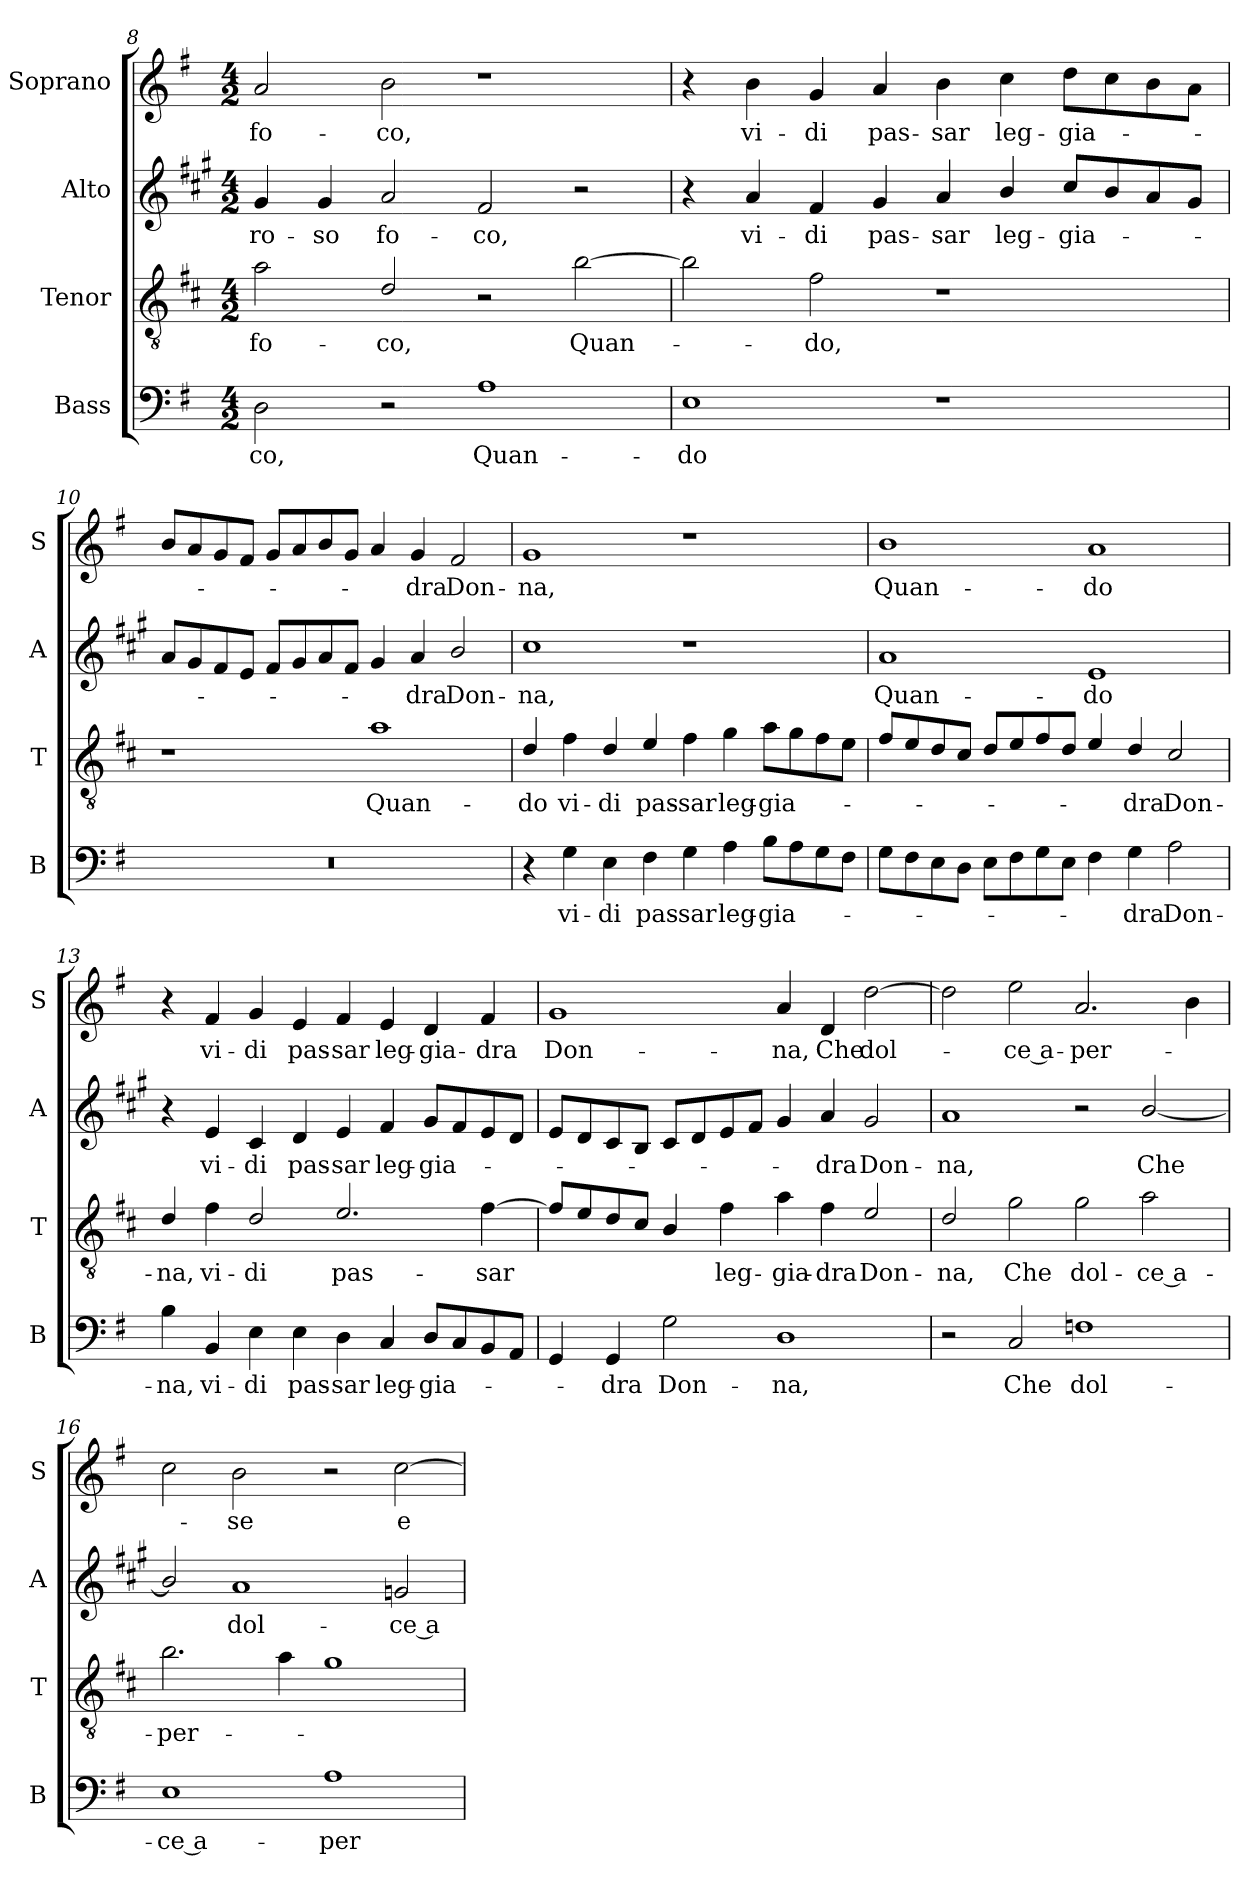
**kern	**text	**kern	**text	**kern	**text	**kern	**text
*part4	*part4	*part3	*part3	*part2	*part2	*part1	*part1
*staff4	*staff4	*staff3	*staff3	*staff2	*staff2	*staff1	*staff1
*I"Bass	*	*I"Tenor	*	*I"Alto	*	*I"Soprano	*
*I'B	*	*I'T	*	*I'A	*	*I'S	*
*clefF4	*	*clefGv2	*	*clefG2	*	*clefG2	*
*	*	*ITrd4c7	*	*ITrd1c2	*	*	*
*k[f#]	*	*k[f#]	*	*k[f#]	*	*k[f#]	*
*G:	*	*G:	*	*G:	*	*G:	*
*M4/2	*	*M4/2	*	*M4/2	*	*M4/2	*
=8	=8	=8	=8	=8	=8	=8	=8
!	!LO:LY:b	!	!LO:LY:b	!	!LO:LY:b	!	!LO:LY:b
2D\	-co,	2d\	fo-	4f#/	-ro-	2a/	fo-
!	!	!	!	!	!LO:LY:b	!	!
.	.	.	.	4f#/	-so	.	.
!	!	!	!LO:LY:b	!	!LO:LY:b	!	!LO:LY:b
2r	.	2G/	-co,	2g/	fo-	2b\	-co,
!	!LO:LY:b	!	!	!	!LO:LY:b	!	!
1A	Quan-	2r	.	2e/	-co,	1r	.
!	!	!	!LO:LY:b	!	!	!	!
.	.	[2e\	Quan-	2r	.	.	.
=9	=9	=9	=9	=9	=9	=9	=9
!	!LO:LY:b	!	!	!	!	!	!
1E	-do	2e\]	.	4r	.	4r	.
!	!	!	!	!	!LO:LY:b	!	!LO:LY:b
.	.	.	.	4g/	vi-	4b\	vi-
!	!	!	!LO:LY:b	!	!LO:LY:b	!	!LO:LY:b
.	.	2B\	-do,	4e/	-di	4g/	-di
!	!	!	!	!	!LO:LY:b	!	!LO:LY:b
.	.	.	.	4f#/	pas-	4a/	pas-
!	!	!	!	!	!LO:LY:b	!	!LO:LY:b
1r	.	1r	.	4g/	-sar	4b\	-sar
!	!	!	!	!	!LO:LY:b	!	!LO:LY:b
.	.	.	.	4a/	leg-	4cc\	leg-
!	!	!	!	!	!LO:LY:b	!	!LO:LY:b
.	.	.	.	8b/L	-gia-	8dd\L	-gia-
.	.	.	.	8a/	.	8cc\	.
.	.	.	.	8g/	.	8b\	.
.	.	.	.	8f#/J	.	8a\J	.
!!LO:PB:g=z
=10	=10	=10	=10	=10	=10	=10	=10
0r	.	1r	.	8g/L	.	8b/L	.
.	.	.	.	8f#/	.	8a/	.
.	.	.	.	8e/	.	8g/	.
.	.	.	.	8d/J	.	8f#/J	.
.	.	.	.	8e/L	.	8g/L	.
.	.	.	.	8f#/	.	8a/	.
.	.	.	.	8g/	.	8b/	.
.	.	.	.	8e/J	.	8g/J	.
!	!	!	!LO:LY:b	!	!	!	!
.	.	1d	Quan-	4f#/	.	4a/	.
!	!	!	!	!	!LO:LY:b	!	!LO:LY:b
.	.	.	.	4g/	-dra	4g/	-dra
!	!	!	!	!	!LO:LY:b	!	!LO:LY:b
.	.	.	.	2a/	Don-	2f#/	Don-
=11	=11	=11	=11	=11	=11	=11	=11
!	!	!	!LO:LY:b	!	!LO:LY:b	!	!LO:LY:b
4r	.	4G/	-do	1b	-na,	1g	-na,
!	!LO:LY:b	!	!LO:LY:b	!	!	!	!
4G\	vi-	4B\	vi-	.	.	.	.
!	!LO:LY:b	!	!LO:LY:b	!	!	!	!
4E\	-di	4G/	-di	.	.	.	.
!	!LO:LY:b	!	!LO:LY:b	!	!	!	!
4F#\	pas-	4A/	pas-	.	.	.	.
!	!LO:LY:b	!	!LO:LY:b	!	!	!	!
4G\	-sar	4B\	-sar	1r	.	1r	.
!	!LO:LY:b	!	!LO:LY:b	!	!	!	!
4A\	leg-	4c\	leg-	.	.	.	.
!	!LO:LY:b	!	!LO:LY:b	!	!	!	!
8B\L	-gia-	8d\L	-gia-	.	.	.	.
8A\	.	8c\	.	.	.	.	.
8G\	.	8B\	.	.	.	.	.
8F#\J	.	8A\J	.	.	.	.	.
=12	=12	=12	=12	=12	=12	=12	=12
!	!	!	!	!	!LO:LY:b	!	!LO:LY:b
8G\L	.	8B/L	.	1g	Quan-	1b	Quan-
8F#\	.	8A/	.	.	.	.	.
8E\	.	8G/	.	.	.	.	.
8D\J	.	8F#/J	.	.	.	.	.
8E\L	.	8G/L	.	.	.	.	.
8F#\	.	8A/	.	.	.	.	.
8G\	.	8B/	.	.	.	.	.
8E\J	.	8G/J	.	.	.	.	.
!	!	!	!	!	!LO:LY:b	!	!LO:LY:b
4F#\	.	4A/	.	1d	-do	1a	-do
!	!LO:LY:b	!	!LO:LY:b	!	!	!	!
4G\	-dra	4G/	-dra	.	.	.	.
!	!LO:LY:b	!	!LO:LY:b	!	!	!	!
2A\	Don-	2F#/	Don-	.	.	.	.
!!LO:LB:g=z
=13	=13	=13	=13	=13	=13	=13	=13
!	!LO:LY:b	!	!LO:LY:b	!	!	!	!
4B\	-na,	4G/	-na,	4r	.	4r	.
!	!LO:LY:b	!	!LO:LY:b	!	!LO:LY:b	!	!LO:LY:b
4BB/	vi-	4B\	vi-	4d/	vi-	4f#/	vi-
!	!LO:LY:b	!	!LO:LY:b	!	!LO:LY:b	!	!LO:LY:b
4E\	-di	2G/	-di	4B/	-di	4g/	-di
!	!LO:LY:b	!	!	!	!LO:LY:b	!	!LO:LY:b
4E\	pas-	.	.	4c/	pas-	4e/	pas-
!	!LO:LY:b	!	!LO:LY:b	!	!LO:LY:b	!	!LO:LY:b
4D\	-sar	2.A/	pas-	4d/	-sar	4f#/	-sar
!	!LO:LY:b	!	!	!	!LO:LY:b	!	!LO:LY:b
4C/	leg-	.	.	4e/	leg-	4e/	leg-
!	!LO:LY:b	!	!	!	!LO:LY:b	!	!LO:LY:b
8D/L	-gia-	.	.	8f#/L	-gia-	4d/	-gia-
8C/	.	.	.	8e/	.	.	.
!	!	!	!LO:LY:b	!	!	!	!LO:LY:b
8BB/	.	[4B\	-sar	8d/	.	4f#/	-dra
8AA/J	.	.	.	8c/J	.	.	.
=14	=14	=14	=14	=14	=14	=14	=14
!	!	!	!	!	!	!	!LO:LY:b
4GG/	.	8B/L]	.	8d/L	.	1g	Don-
.	.	8A/	.	8c/	.	.	.
!	!LO:LY:b	!	!	!	!	!	!
4GG/	-dra	8G/	.	8B/	.	.	.
.	.	8F#/J	.	8A/J	.	.	.
!	!LO:LY:b	!	!	!	!	!	!
2G\	Don-	4E/	.	8B/L	.	.	.
.	.	.	.	8c/	.	.	.
!	!	!	!LO:LY:b	!	!	!	!
.	.	4B\	leg-	8d/	.	.	.
.	.	.	.	8e/J	.	.	.
!	!LO:LY:b	!	!LO:LY:b	!	!	!	!LO:LY:b
1D	-na,	4d\	-gia-	4f#/	.	4a/	-na,
!	!	!	!LO:LY:b	!	!LO:LY:b	!	!LO:LY:b
.	.	4B\	-dra	4g/	-dra	4d/	Che
!	!	!	!LO:LY:b	!	!LO:LY:b	!	!LO:LY:b
.	.	2A/	Don-	2f#/	Don-	[2dd\	dol-
=15	=15	=15	=15	=15	=15	=15	=15
!	!	!	!LO:LY:b	!	!LO:LY:b	!	!
2r	.	2G/	-na,	1g	-na,	2dd\]	.
!	!LO:LY:b	!	!LO:LY:b	!	!	!	!LO:LY:b
2C/	Che	2c\	Che	.	.	2ee\	-ce a-
!	!LO:LY:b	!	!LO:LY:b	!	!	!	!LO:LY:b
1Fn	dol-	2c\	dol-	2r	.	2.a/	-per-
!	!	!	!LO:LY:b	!	!LO:LY:b	!	!
.	.	2d\	-ce a-	[2a/	Che	.	.
.	.	.	.	.	.	4b\	.
!!LO:LB:g=z
=16	=16	=16	=16	=16	=16	=16	=16
!	!LO:LY:b	!	!LO:LY:b	!	!	!	!
1E	-ce a-	2.e\	-per-	2a/]	.	2cc\	.
!	!	!	!	!	!LO:LY:b	!	!LO:LY:b
.	.	.	.	1g	dol-	2b\	-se
.	.	4d\	.	.	.	.	.
!	!LO:LY:b	!	!	!	!	!	!
1A	-per-	1c	.	.	.	2r	.
!	!	!	!	!	!LO:LY:b	!	!LO:LY:b
.	.	.	.	2fn/	-ce a-	[2cc\	e
=	=	=	=	=	=	=	=
*-	*-	*-	*-	*-	*-	*-	*-
